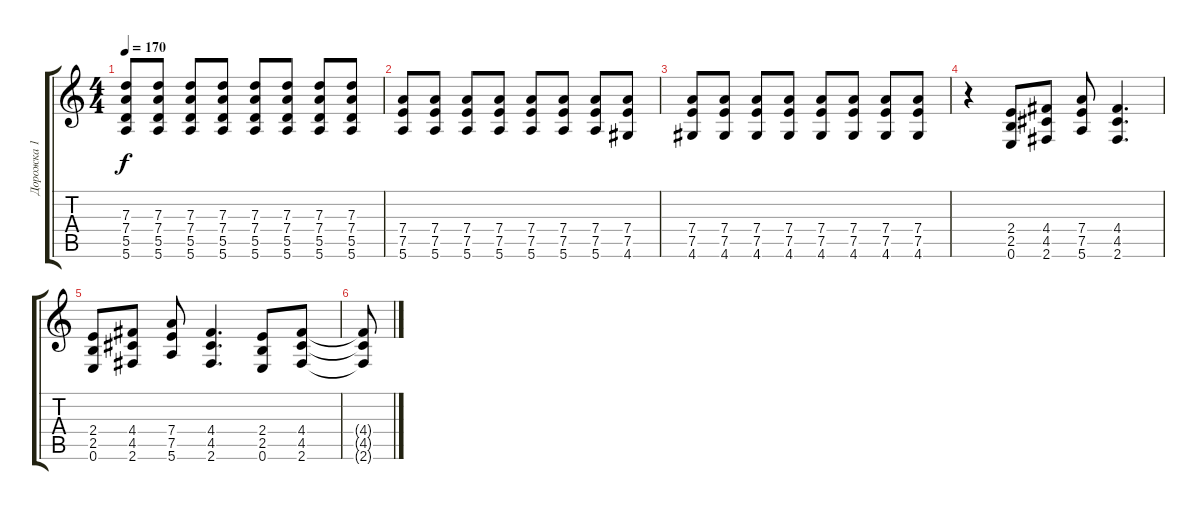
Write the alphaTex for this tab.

\track ("Дорожка 1" "Дорожка 1") {instrument distortionguitar}
\staff {score tabs}
\tuning (E4 B3 G3 D3 A2 E2) {hide}
\ts (4 4)
\tempo 170
\clef g2
\ks c
(7.3 7.4 5.5 5.6).8{dy f} (7.3 7.4 5.5 5.6).8 (7.3 7.4 5.5 5.6).8 (7.3 7.4 5.5 5.6).8 (7.3 7.4 5.5 5.6).8 (7.3 7.4 5.5 5.6).8 (7.3 7.4 5.5 5.6).8 (7.3 7.4 5.5 5.6).8 |
(7.4 7.5 5.6).8 (7.4 7.5 5.6).8 (7.4 7.5 5.6).8 (7.4 7.5 5.6).8 (7.4 7.5 5.6).8 (7.4 7.5 5.6).8 (7.4 7.5 5.6).8 (7.4 7.5 4.6).8 |
(7.4 7.5 4.6).8 (7.4 7.5 4.6).8 (7.4 7.5 4.6).8 (7.4 7.5 4.6).8 (7.4 7.5 4.6).8 (7.4 7.5 4.6).8 (7.4 7.5 4.6).8 (7.4 7.5 4.6).8 |
r.4 (2.4 2.5 0.6).8 (4.4 4.5 2.6).8 (7.4 7.5 5.6).8 (4.4 4.5 2.6).4{d} |
(2.4 2.5 0.6).8 (4.4 4.5 2.6).8 (7.4 7.5 5.6).8 (4.4 4.5 2.6).4{d} (2.4 2.5 0.6).8 (4.4 4.5 2.6).8 |
(4.4{t} 4.5{t} 2.6{t}).8
